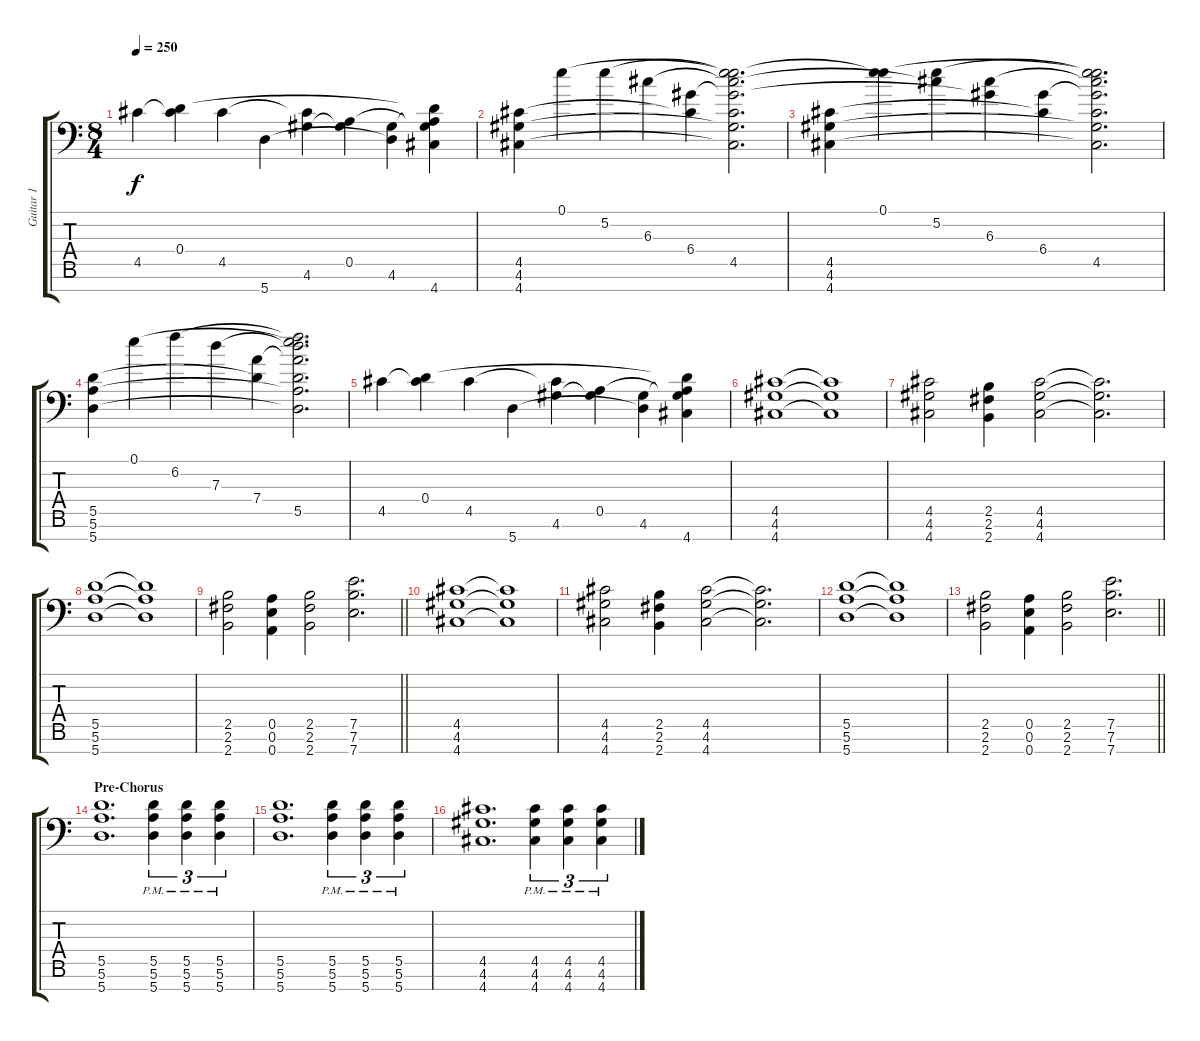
\track ("Guitar 1" "Guitar 1") {instrument overdrivenguitar}
\staff {score tabs}
\tuning (E4 B3 G3 D3 A2 E2 A1) {hide}
\ts (8 4)
\tempo 250
\clef f4
\ks c
4.5.4{dy f} (0.4 4.5{t}).4 4.5.4 5.7.4 (4.5{t} 4.6).4 (0.5 4.6{t}).4 (4.6 5.7{t}).4 (0.4{t} 0.5{t} 4.6{t} 4.7).4 |
(4.5 4.6 4.7).4 0.1.4 5.2.4 6.3.4 (6.4 4.5{t}).4 (0.1{t} 5.2{t} 6.3{t} 6.4{t} 4.5 4.6{t} 4.7{t}).2{d} |
(4.5 4.6 4.7).4 (0.1 5.2{t}).4 (5.2 6.3{t}).4 (6.3 6.4{t}).4 (6.4 4.5{t}).4 (0.1{t} 5.2{t} 6.3{t} 6.4{t} 4.5 4.6{t} 4.7{t}).2{d} |
(5.5 5.6 5.7).4 0.1.4 6.2.4 7.3.4 (7.4 5.5{t}).4 (0.1{t} 6.2{t} 7.3{t} 7.4{t} 5.5 5.6{t} 5.7{t}).2{d} |
4.5.4 (0.4 4.5{t}).4 4.5.4 5.7.4 (4.5{t} 4.6).4 (0.5 4.6{t}).4 (4.6 5.7{t}).4 (0.4{t} 0.5{t} 4.6{t} 4.7).4 |
(4.5 4.6 4.7).1 (4.5{t} 4.6{t} 4.7{t}).1 |
(4.5 4.6 4.7).2 (2.5 2.6 2.7).4 (4.5 4.6 4.7).2 (4.5{t} 4.6{t} 4.7{t}).2{d} |
(5.5 5.6 5.7).1 (5.5{t} 5.6{t} 5.7{t}).1 |
\barLineRight lightlight
(2.5 2.6 2.7).2 (0.5 0.6 0.7).4 (2.5 2.6 2.7).2 (7.5 7.6 7.7).2{d} |
(4.5 4.6 4.7).1 (4.5{t} 4.6{t} 4.7{t}).1 |
(4.5 4.6 4.7).2 (2.5 2.6 2.7).4 (4.5 4.6 4.7).2 (4.5{t} 4.6{t} 4.7{t}).2{d} |
(5.5 5.6 5.7).1 (5.5{t} 5.6{t} 5.7{t}).1 |
\barLineRight lightlight
(2.5 2.6 2.7).2 (0.5 0.6 0.7).4 (2.5 2.6 2.7).2 (7.5 7.6 7.7).2{d} |
\section ("" "Pre-Chorus")
(5.5 5.6 5.7).1{d volume 14} (5.5{pm} 5.6{pm} 5.7{pm}).4{tu (3 2)} (5.5{pm} 5.6{pm} 5.7{pm}).4{tu (3 2)} (5.5{pm} 5.6{pm} 5.7{pm}).4{tu (3 2)} |
(5.5 5.6 5.7).1{d} (5.5{pm} 5.6{pm} 5.7{pm}).4{tu (3 2)} (5.5{pm} 5.6{pm} 5.7{pm}).4{tu (3 2)} (5.5{pm} 5.6{pm} 5.7{pm}).4{tu (3 2)} |
(4.5 4.6 4.7).1{d} (4.5{pm} 4.6{pm} 4.7{pm}).4{tu (3 2)} (4.5{pm} 4.6{pm} 4.7{pm}).4{tu (3 2)} (4.5{pm} 4.6{pm} 4.7{pm}).4{tu (3 2)}
